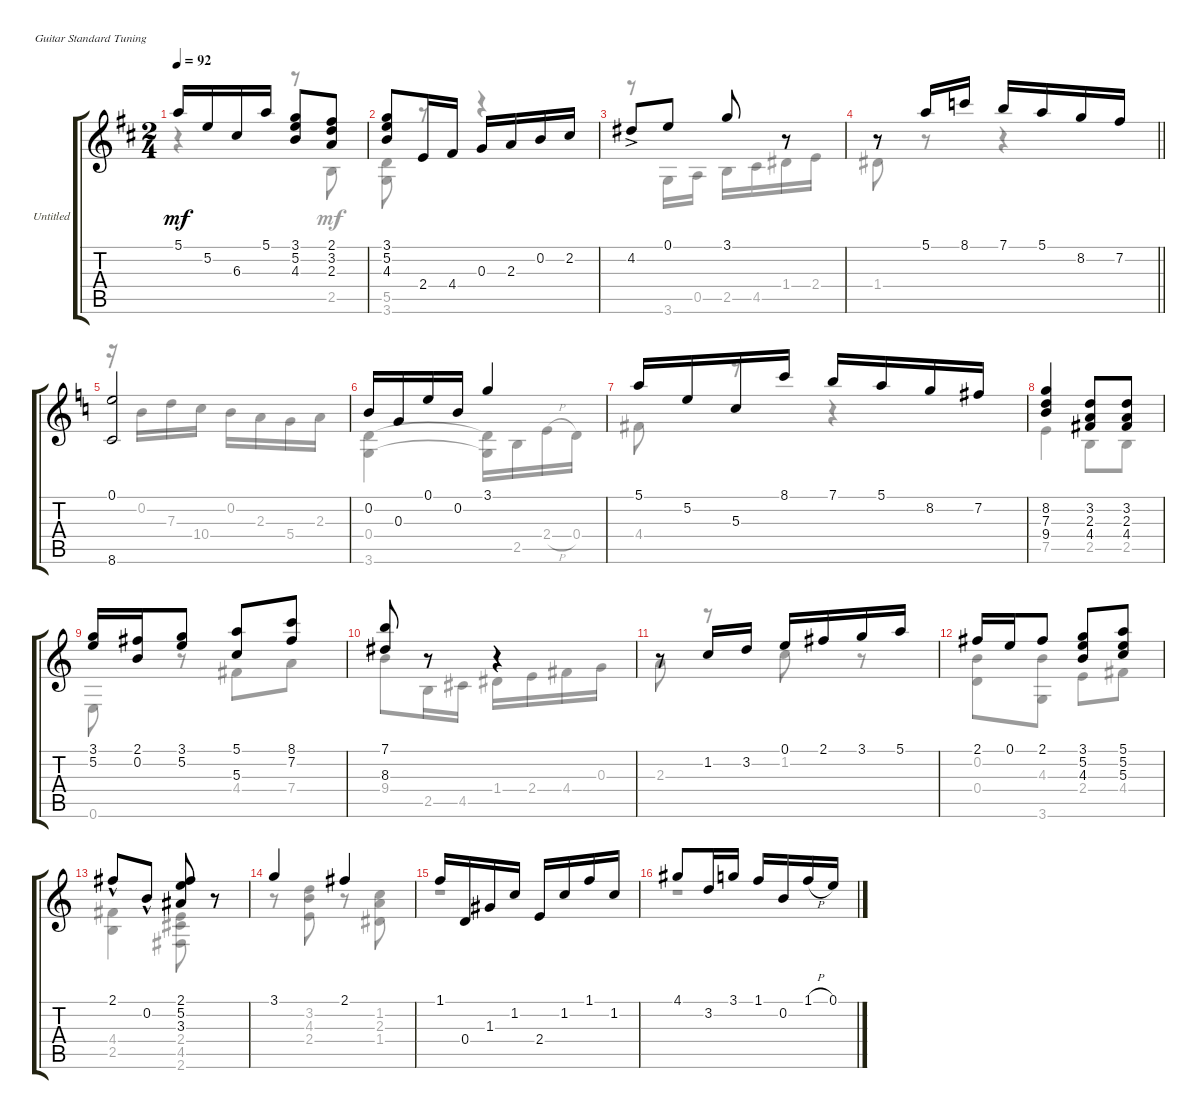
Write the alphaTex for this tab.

\bracketExtendMode groupsimilarinstruments
\firstSystemTrackNameOrientation horizontal
\otherSystemsTrackNameOrientation horizontal
\track ("Untitled" "Untitled") {instrument acousticguitarnylon}
\staff {score tabs}
\tuning (E4 B3 G3 D3 A2 E2)
\voice
\ts (2 4)
\tempo 92
\clef g2
\ks d
5.1.16{dy mf} 5.2.16 6.3.16 5.1.16 (3.1 5.2 4.3).8 (2.1 3.2 2.3).8 |
(3.1 5.2 4.3).8 2.4.16 4.4.16 0.3.16 2.3.16 0.2.16 2.2.16 |
4.2{ac}.8 0.1.8 3.1.8 r.8 |
\barLineRight lightlight
r.8 5.1.16 8.1.16 7.1.16 5.1.16 8.2.16 7.2.16 |
\ks c
(0.1 8.6).2 |
0.2.16 0.3.16 0.1.16 0.2.16 3.1.4 |
5.1.16 5.2.16 5.3.16 8.1.16 7.1.16 5.1.16 8.2.16 7.2.16 |
(8.2 7.3 9.4).4 (3.2 2.3 4.4).8 (3.2 2.3 4.4).8 |
(3.1 5.2).16 (2.1 0.2).16 (3.1 5.2).8 (5.1 5.3).8 (8.1 7.2).8 |
(7.1 8.3).8 r.8 r.4 |
r.8 1.2.16 3.2.16 0.1.16 2.1.16 3.1.16 5.1.16 |
2.1.16 0.1.16 2.1.8 (3.1 5.2 4.3).8 (5.1 5.2 5.3).8 |
2.1{hac}.8 0.2{hac}.8 (2.1 5.2 3.3).8 r.8 |
3.1.4 2.1.4 |
1.1.16 0.4.16 1.3.16 1.2.16 2.4.16 1.2.16 1.1.16 1.2.16 |
4.1.8 3.2.16 3.1.16 1.1.16 0.2.16 1.1{h}.16 0.1.16
\voice
\clef g2
\ottava regular
\simile none
\ks d
r.4{dy mf} r.8 2.5.8 |
(5.5 3.6).8 r.8 r.4 |
r.8 3.6.16 0.5.16 2.5.16 4.5.16 1.4.16 2.4.16 |
\barLineRight lightlight
1.4.8 r.8 r.4 |
\ks c
r.16 0.2.16 7.3.16 10.4.16 0.2.16 2.3.16 5.4.16 2.3.16 |
(0.4 3.6).4 (0.4{t} 3.6{t}).16 2.5.16 2.4{h}.16 0.4.16 |
4.4.8 r.8 r.4 |
7.5.4 2.5.8 2.5.8 |
0.6.8 r.8 4.4.8 7.4.8 |
9.4.8 2.5.16 4.5.16 1.4.16 2.4.16 4.4.16 0.3.16 |
2.3.8 r.8 1.2.8 r.8 |
(0.2 0.4).8 (4.3 3.6).8 2.4.8 4.4.8 |
(4.4 2.5).4 (2.4 4.5 2.6).8 r.8 |
r.8 (3.2 4.3 2.4).8 r.8 (1.2 2.3 1.4).8 |
r.1 |
r.1
